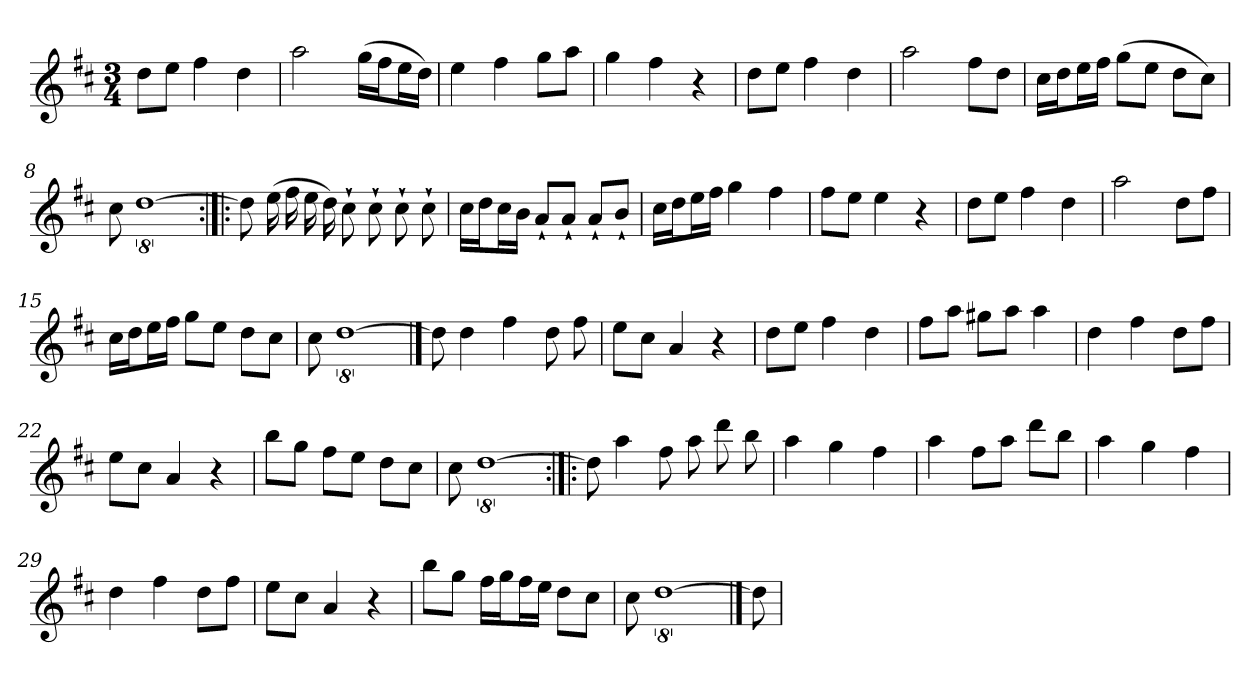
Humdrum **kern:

**kern
*part1
*staff1
*clefG2
*k[f#c#]
*D:
*M3/4
*MM120
=1
8dd\L
8ee\J
4ff#
4dd
=2
2aa
(16gg\LL
16ff#\J
16ee\L
16dd\JJ)
=3
4ee
4ff#
8gg\L
8aa\J
=4
4gg
4ff#
4r
=5
8dd\L
8ee\J
4ff#
4dd
=6
2aa
8ff#\L
8dd\J
=7
16cc#\LL
16dd\J
16ee\L
16ff#\JJ
(8gg\L
8ee\J
8dd\L
8cc#\J)
=8
8cc#
[8%5dd
=9:|!|:
8dd]
(16ee
16ff#
16ee
16dd)
8cc#`
8cc#`
8cc#`
8cc#`
=10
16cc#\LL
16dd\J
16cc#\L
16b\JJ
8a`/L
8a`/J
8a`/L
8b`/J
=11
16cc#\LL
16dd\J
16ee\L
16ff#\JJ
4gg
4ff#
=12
8ff#\L
8ee\J
4ee
4r
=13
8dd\L
8ee\J
4ff#
4dd
=14
2aa
8dd\L
8ff#\J
=15
16cc#\LL
16dd\J
16ee\L
16ff#\JJ
8gg\L
8ee\J
8dd\L
8cc#\J
=16
8cc#
[8%5dd
==17
8dd]
4dd
4ff#
8dd
8ff#
=18
8ee\L
8cc#\J
4a
4r
=19
8dd\L
8ee\J
4ff#
4dd
=20
8ff#\L
8aa\J
8gg#X\L
8aa\J
4aa
=21
4dd
4ff#
8dd\L
8ff#\J
=22
8ee\L
8cc#\J
4a
4r
=23
8bb\L
8gg\J
8ff#\L
8ee\J
8dd\L
8cc#\J
=24
8cc#
[8%5dd
=25:|!|:
8dd]
4aa
8ff#
8aa
8ddd
8bb
=26
4aa
4gg
4ff#
=27
4aa
8ff#\L
8aa\J
8ddd\L
8bb\J
=28
4aa
4gg
4ff#
=29
4dd
4ff#
8dd\L
8ff#\J
=30
8ee\L
8cc#\J
4a
4r
=31
8bb\L
8gg\J
16ff#\LL
16gg\J
16ff#\L
16ee\JJ
8dd\L
8cc#\J
=32
8cc#
[8%5dd
==33
8dd]
=
*-
